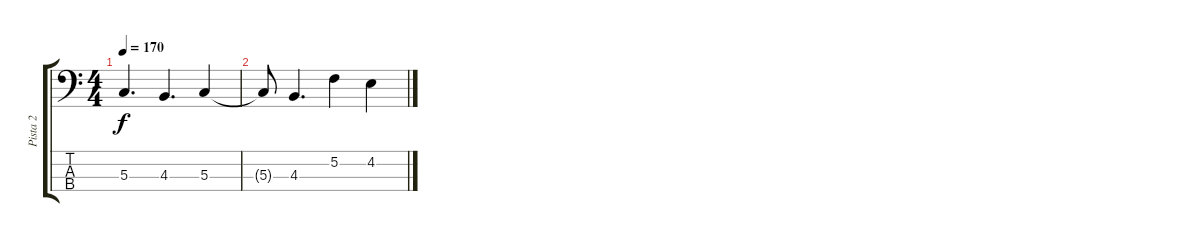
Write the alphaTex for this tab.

\track ("Pista 2" "Pista 2") {instrument electricbassfinger}
\staff {score tabs}
\tuning (F2 C2 G1 D1) {hide}
\ts (4 4)
\tempo 170
\clef f4
\ks c
5.3.4{d dy f} 4.3.4{d} 5.3.4 |
5.3{t}.8 4.3.4{d} 5.2.4 4.2.4
